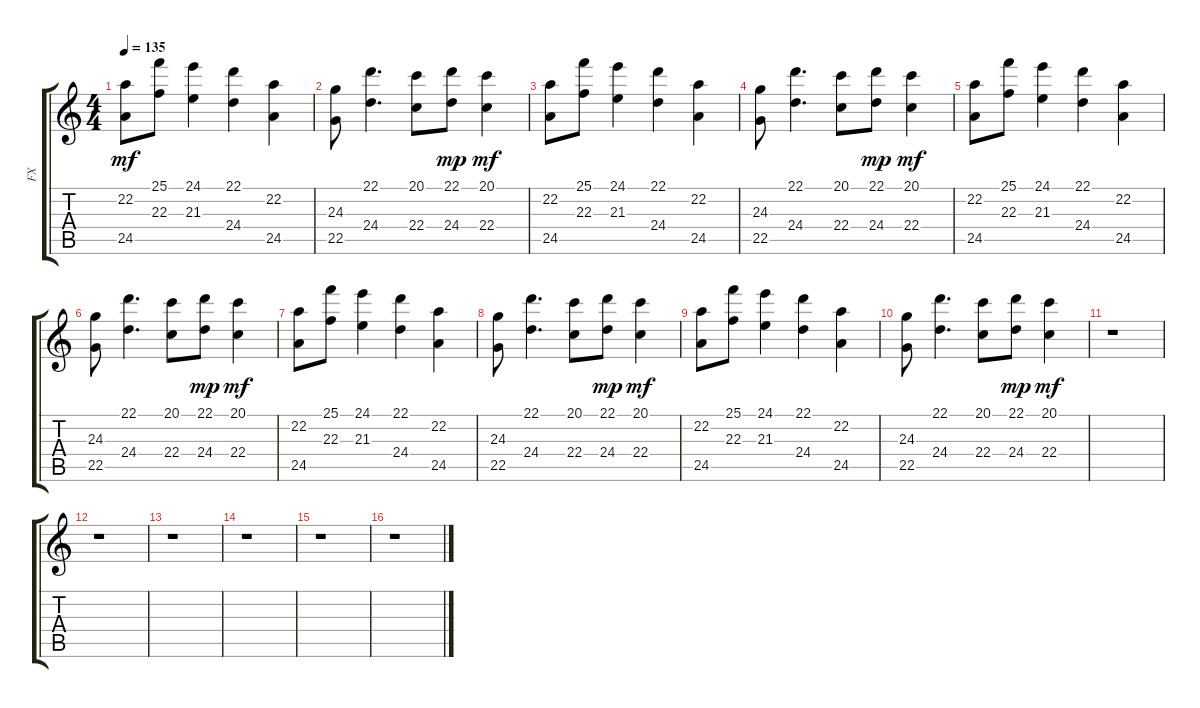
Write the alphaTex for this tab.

\track ("FX" "FX") {instrument fx7echoes}
\staff {score tabs}
\tuning (E4 B3 G3 D3 A2 E2) {hide}
\ts (4 4)
\tempo 135
\clef g2
\ks c
(22.2 24.5).8{dy mf} (25.1 22.3).8 (24.1 21.3).4 (22.1 24.4).4 (22.2 24.5).4 |
(24.3 22.5).8 (22.1 24.4).4{d} (20.1 22.4).8 (22.1 24.4).8{dy mp} (20.1 22.4).4{dy mf} |
(22.2 24.5).8 (25.1 22.3).8 (24.1 21.3).4 (22.1 24.4).4 (22.2 24.5).4 |
(24.3 22.5).8 (22.1 24.4).4{d} (20.1 22.4).8 (22.1 24.4).8{dy mp} (20.1 22.4).4{dy mf} |
(22.2 24.5).8 (25.1 22.3).8 (24.1 21.3).4 (22.1 24.4).4 (22.2 24.5).4 |
(24.3 22.5).8 (22.1 24.4).4{d} (20.1 22.4).8 (22.1 24.4).8{dy mp} (20.1 22.4).4{dy mf} |
(22.2 24.5).8 (25.1 22.3).8 (24.1 21.3).4 (22.1 24.4).4 (22.2 24.5).4 |
(24.3 22.5).8 (22.1 24.4).4{d} (20.1 22.4).8 (22.1 24.4).8{dy mp} (20.1 22.4).4{dy mf} |
(22.2 24.5).8 (25.1 22.3).8 (24.1 21.3).4 (22.1 24.4).4 (22.2 24.5).4 |
(24.3 22.5).8 (22.1 24.4).4{d} (20.1 22.4).8 (22.1 24.4).8{dy mp} (20.1 22.4).4{dy mf} |
r.1 |
r.1 |
r.1 |
r.1 |
r.1 |
r.1
